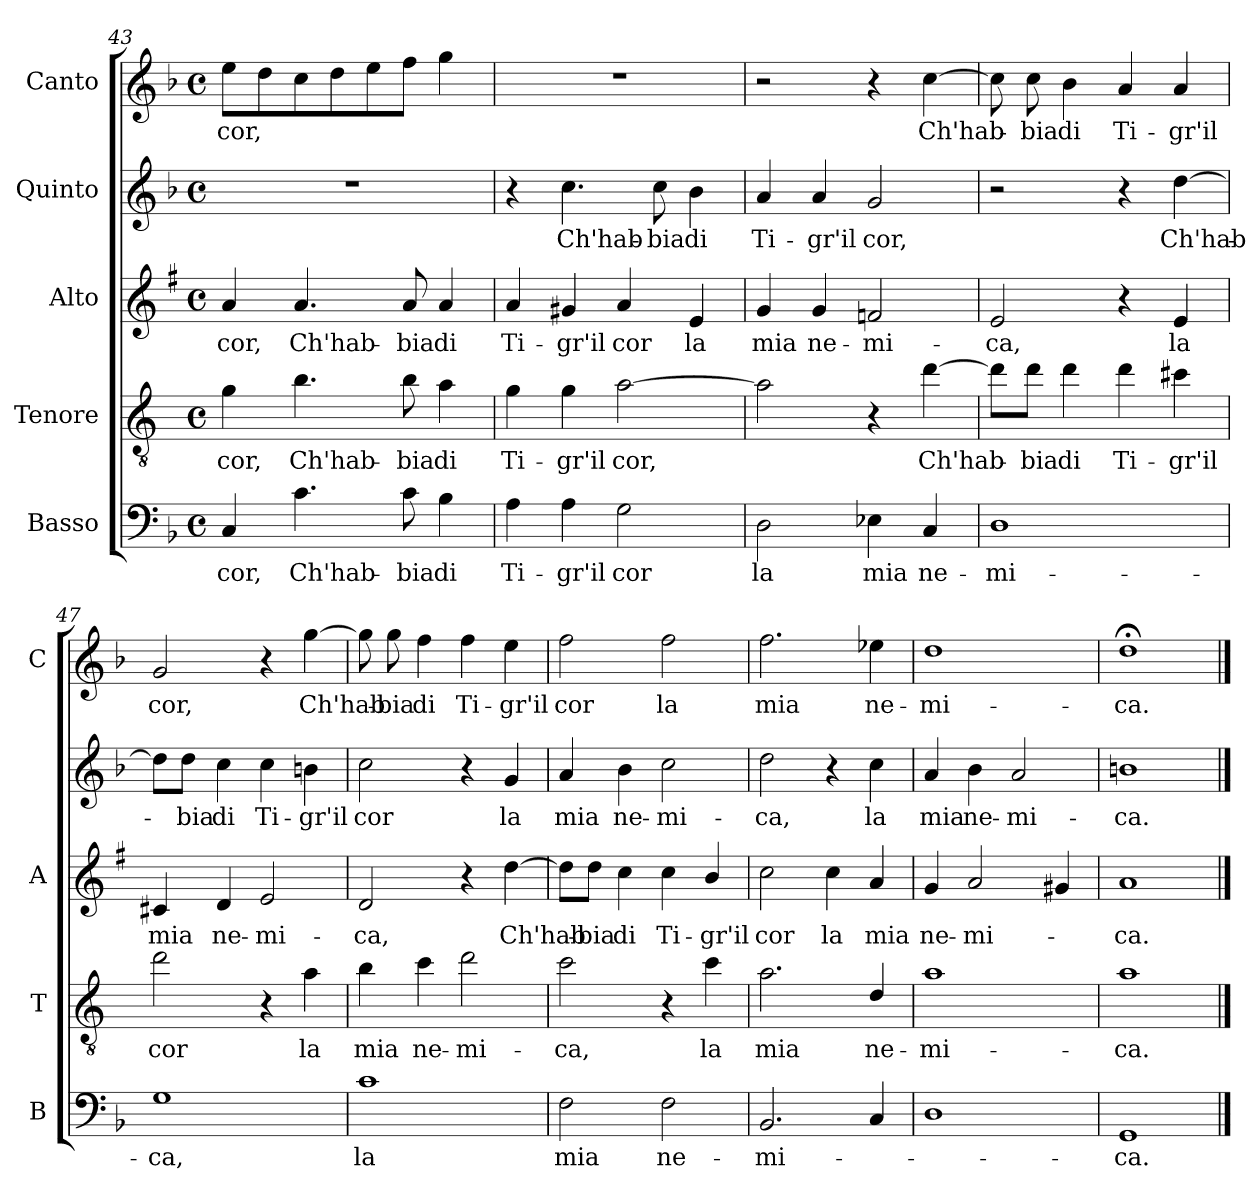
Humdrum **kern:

**kern	**text	**kern	**text	**kern	**text	**kern	**text	**kern	**text
*part5	*part5	*part4	*part4	*part3	*part3	*part2	*part2	*part1	*part1
*staff5	*staff5	*staff4	*staff4	*staff3	*staff3	*staff2	*staff2	*staff1	*staff1
*I"Basso	*	*I"Tenore	*	*I"Alto	*	*I"Quinto	*	*I"Canto	*
*I'B	*	*I'T	*	*I'A	*	*	*	*I'C	*
*clefF4	*	*clefGv2	*	*clefG2	*	*clefG2	*	*clefG2	*
*	*	*ITrd4c7	*	*ITrd1c2	*	*	*	*	*
*k[b-]	*	*k[b-]	*	*k[b-]	*	*k[b-]	*	*k[b-]	*
*F:	*	*F:	*	*F:	*	*F:	*	*F:	*
*M4/4	*	*M4/4	*	*M4/4	*	*M4/4	*	*M4/4	*
*met(c)	*	*met(c)	*	*met(c)	*	*met(c)	*	*met(c)	*
=43	=43	=43	=43	=43	=43	=43	=43	=43	=43
!	!LO:LY:b	!	!LO:LY:b	!	!LO:LY:b	!	!	!	!LO:LY:b
4C/	cor,	4c\	cor,	4g/	cor,	1r	.	8ee\L	cor,
.	.	.	.	.	.	.	.	8dd\	.
!	!LO:LY:b	!	!LO:LY:b	!	!LO:LY:b	!	!	!	!
4.c\	Ch'hab-	4.e\	Ch'hab-	4.g/	Ch'hab-	.	.	8cc\	.
.	.	.	.	.	.	.	.	8dd\	.
.	.	.	.	.	.	.	.	8ee\	.
!	!LO:LY:b	!	!LO:LY:b	!	!LO:LY:b	!	!	!	!
8c\	-bia	8e\	-bia	8g/	-bia	.	.	8ff\J	.
!	!LO:LY:b	!	!LO:LY:b	!	!LO:LY:b	!	!	!	!
4B-\	di	4d\	di	4g/	di	.	.	4gg\	.
=44	=44	=44	=44	=44	=44	=44	=44	=44	=44
!	!LO:LY:b	!	!LO:LY:b	!	!LO:LY:b	!	!	!	!
4A\	Ti-	4c\	Ti-	4g/	Ti-	4r	.	1r	.
!	!LO:LY:b	!	!LO:LY:b	!	!LO:LY:b	!	!LO:LY:b	!	!
4A\	-gr'il	4c\	-gr'il	4f#X/	-gr'il	4.cc\	Ch'hab-	.	.
!	!LO:LY:b	!	!LO:LY:b	!	!LO:LY:b	!	!	!	!
2G\	cor	[2d\	cor,	4g/	cor	.	.	.	.
!	!	!	!	!	!	!	!LO:LY:b	!	!
.	.	.	.	.	.	8cc\	-bia	.	.
!	!	!	!	!	!LO:LY:b	!	!LO:LY:b	!	!
.	.	.	.	4d/	la	4b-\	di	.	.
=45	=45	=45	=45	=45	=45	=45	=45	=45	=45
!	!LO:LY:b	!	!	!	!LO:LY:b	!	!LO:LY:b	!	!
2D\	la	2d\]	.	4f/	mia	4a/	Ti-	2r	.
!	!	!	!	!	!LO:LY:b	!	!LO:LY:b	!	!
.	.	.	.	4f/	ne-	4a/	-gr'il	.	.
!	!LO:LY:b	!	!	!	!LO:LY:b	!	!LO:LY:b	!	!
4E-X\	mia	4r	.	2e-X/	-mi-	2g/	cor,	4r	.
!	!LO:LY:b	!	!LO:LY:b	!	!	!	!	!	!LO:LY:b
4C/	ne-	[4g\	Ch'hab-	.	.	.	.	[4cc\	Ch'hab-
!!LO:LB:g=z
=46	=46	=46	=46	=46	=46	=46	=46	=46	=46
!	!LO:LY:b	!	!	!	!LO:LY:b	!	!	!	!
1D	-mi-	8g\L]	.	2d/	-ca,	2r	.	8cc\]	.
!	!	!	!LO:LY:b	!	!	!	!	!	!LO:LY:b
.	.	8g\J	-bia	.	.	.	.	8cc\	-bia
!	!	!	!LO:LY:b	!	!	!	!	!	!LO:LY:b
.	.	4g\	di	.	.	.	.	4b-\	di
!	!	!	!LO:LY:b	!	!	!	!	!	!LO:LY:b
.	.	4g\	Ti-	4r	.	4r	.	4a/	Ti-
!	!	!	!LO:LY:b	!	!LO:LY:b	!	!LO:LY:b	!	!LO:LY:b
.	.	4f#X\	-gr'il	4d/	la	[4dd\	Ch'hab-	4a/	-gr'il
=47	=47	=47	=47	=47	=47	=47	=47	=47	=47
!	!LO:LY:b	!	!LO:LY:b	!	!LO:LY:b	!	!	!	!LO:LY:b
1G	-ca,	2g\	cor	4Bn/	mia	8dd\L]	.	2g/	cor,
!	!	!	!	!	!	!	!LO:LY:b	!	!
.	.	.	.	.	.	8dd\J	-bia	.	.
!	!	!	!	!	!LO:LY:b	!	!LO:LY:b	!	!
.	.	.	.	4c/	ne-	4cc\	di	.	.
!	!	!	!	!	!LO:LY:b	!	!LO:LY:b	!	!
.	.	4r	.	2d/	-mi-	4cc\	Ti-	4r	.
!	!	!	!LO:LY:b	!	!	!	!LO:LY:b	!	!LO:LY:b
.	.	4d\	la	.	.	4bn\	-gr'il	[4gg\	Ch'hab-
=48	=48	=48	=48	=48	=48	=48	=48	=48	=48
!	!LO:LY:b	!	!LO:LY:b	!	!LO:LY:b	!	!LO:LY:b	!	!
1c	la	4e\	mia	2c/	-ca,	2cc\	cor	8gg\]	.
!	!	!	!	!	!	!	!	!	!LO:LY:b
.	.	.	.	.	.	.	.	8gg\	-bia
!	!	!	!LO:LY:b	!	!	!	!	!	!LO:LY:b
.	.	4f\	ne-	.	.	.	.	4ff\	di
!	!	!	!LO:LY:b	!	!	!	!	!	!LO:LY:b
.	.	2g\	-mi-	4r	.	4r	.	4ff\	Ti-
!	!	!	!	!	!LO:LY:b	!	!LO:LY:b	!	!LO:LY:b
.	.	.	.	[4cc\	Ch'hab-	4g/	la	4ee\	-gr'il
=49	=49	=49	=49	=49	=49	=49	=49	=49	=49
!	!LO:LY:b	!	!LO:LY:b	!	!	!	!LO:LY:b	!	!LO:LY:b
2F\	mia	2f\	-ca,	8cc\L]	.	4a/	mia	2ff\	cor
!	!	!	!	!	!LO:LY:b	!	!	!	!
.	.	.	.	8cc\J	-bia	.	.	.	.
!	!	!	!	!	!LO:LY:b	!	!LO:LY:b	!	!
.	.	.	.	4b-\	di	4b-\	ne-	.	.
!	!LO:LY:b	!	!	!	!LO:LY:b	!	!LO:LY:b	!	!LO:LY:b
2F\	ne-	4r	.	4b-\	Ti-	2cc\	-mi-	2ff\	la
!	!	!	!LO:LY:b	!	!LO:LY:b	!	!	!	!
.	.	4f\	la	4a/	-gr'il	.	.	.	.
=50	=50	=50	=50	=50	=50	=50	=50	=50	=50
!	!LO:LY:b	!	!LO:LY:b	!	!LO:LY:b	!	!LO:LY:b	!	!LO:LY:b
2.BB-/	-mi-	2.d\	mia	2b-\	cor	2dd\	-ca,	2.ff\	mia
!	!	!	!	!	!LO:LY:b	!	!	!	!
.	.	.	.	4b-\	la	4r	.	.	.
!	!	!	!LO:LY:b	!	!LO:LY:b	!	!LO:LY:b	!	!LO:LY:b
4C/	.	4G/	ne-	4g/	mia	4cc\	la	4ee-X\	ne-
=51	=51	=51	=51	=51	=51	=51	=51	=51	=51
!	!	!	!LO:LY:b	!	!LO:LY:b	!	!LO:LY:b	!	!LO:LY:b
1D	.	1d	-mi-	4f/	ne-	4a/	mia	1dd	-mi-
!	!	!	!	!	!LO:LY:b	!	!LO:LY:b	!	!
.	.	.	.	2g/	-mi-	4b-\	ne-	.	.
!	!	!	!	!	!	!	!LO:LY:b	!	!
.	.	.	.	.	.	2a/	-mi-	.	.
.	.	.	.	4f#X/	.	.	.	.	.
=52	=52	=52	=52	=52	=52	=52	=52	=52	=52
!	!LO:LY:b	!	!LO:LY:b	!	!LO:LY:b	!	!LO:LY:b	!	!LO:LY:b
1GG	-ca.	1d	-ca.	1g	-ca.	1bn	-ca.	1dd;<	-ca.
==	==	==	==	==	==	==	==	==	==
*-	*-	*-	*-	*-	*-	*-	*-	*-	*-
